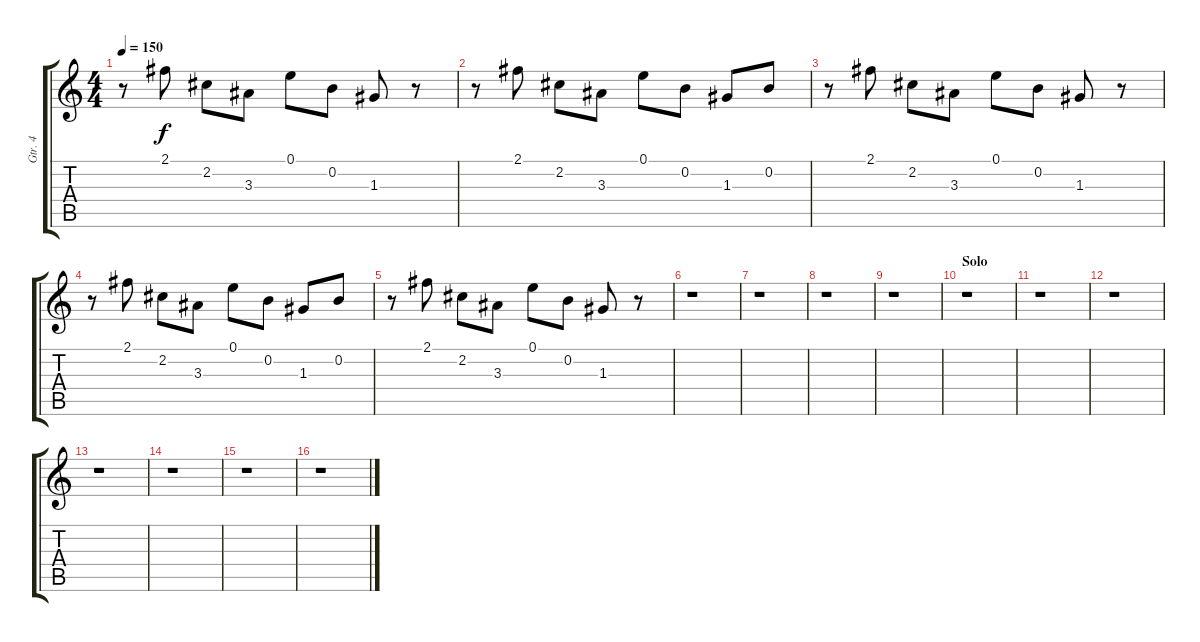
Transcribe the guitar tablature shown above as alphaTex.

\track ("Gtr. 4" "Gtr. 4") {instrument electricguitarjazz}
\staff {score tabs}
\tuning (E4 B3 G3 D3 A2 E2) {hide}
\ts (4 4)
\tempo 150
\clef g2
\ks c
r.8{dy f} 2.1.8 2.2.8 3.3.8 0.1.8 0.2.8 1.3.8 r.8 |
r.8 2.1.8 2.2.8 3.3.8 0.1.8 0.2.8 1.3.8 0.2.8 |
r.8 2.1.8 2.2.8 3.3.8 0.1.8 0.2.8 1.3.8 r.8 |
r.8 2.1.8 2.2.8 3.3.8 0.1.8 0.2.8 1.3.8 0.2.8 |
r.8 2.1.8 2.2.8 3.3.8 0.1.8 0.2.8 1.3.8 r.8 |
r.1 |
r.1 |
r.1 |
r.1 |
\section ("" "Solo")
r.1 |
r.1 |
r.1 |
r.1 |
r.1 |
r.1 |
r.1
